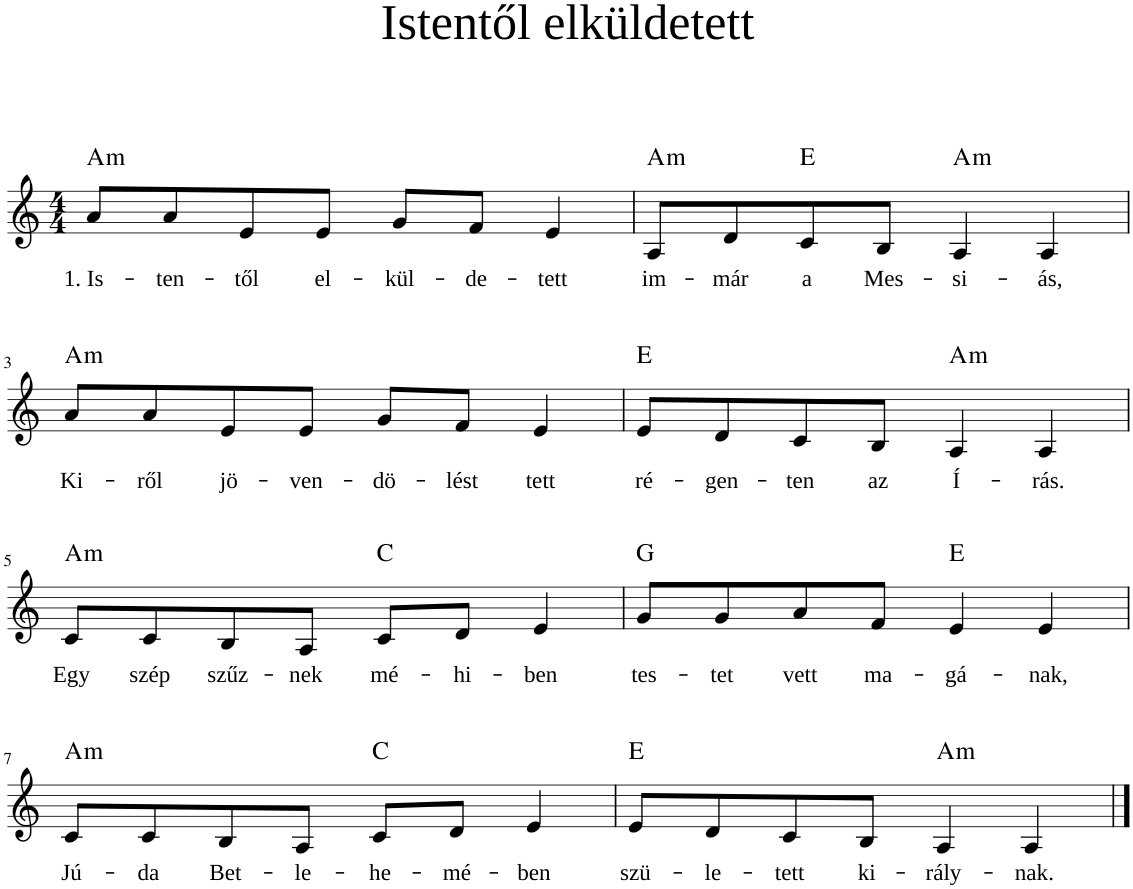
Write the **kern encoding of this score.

**kern	**text	**harte
*part1	*part1	*part1
*staff1	*staff1	*
*I"Voice	*	*
*clefG2	*	*
*k[]	*	*
*M4/4	*	*
=1	=1	=1
!	!LO:LY:b	!LO:H:kt=m
8a/L	1. Is-	A:min
!	!LO:LY:b	!
8a/	-ten-	.
!	!LO:LY:b	!
8e/	-től	.
!	!LO:LY:b	!
8e/J	el-	.
!	!LO:LY:b	!
8g/L	-kül-	.
!	!LO:LY:b	!
8f/J	-de-	.
!	!LO:LY:b	!
4e/	-tett	.
=2	=2	=2
!	!LO:LY:b	!LO:H:kt=m
8A/L	im-	A:min
!	!LO:LY:b	!
8d/	-már	.
!	!LO:LY:b	!
8c/	a	E:maj
!	!LO:LY:b	!
8B/J	Mes-	.
!	!LO:LY:b	!LO:H:kt=m
4A/	-si-	A:min
!	!LO:LY:b	!
4A/	-ás,	.
!!LO:LB:g=z
=3	=3	=3
!	!LO:LY:b	!LO:H:kt=m
8a/L	Ki-	A:min
!	!LO:LY:b	!
8a/	-ről	.
!	!LO:LY:b	!
8e/	jö-	.
!	!LO:LY:b	!
8e/J	-ven-	.
!	!LO:LY:b	!
8g/L	-dö-	.
!	!LO:LY:b	!
8f/J	-lést	.
!	!LO:LY:b	!
4e/	tett	.
=4	=4	=4
!	!LO:LY:b	!
8e/L	ré-	E:maj
!	!LO:LY:b	!
8d/	-gen-	.
!	!LO:LY:b	!
8c/	-ten	.
!	!LO:LY:b	!
8B/J	az	.
!	!LO:LY:b	!LO:H:kt=m
4A/	Í-	A:min
!	!LO:LY:b	!
4A/	-rás.	.
!!LO:LB:g=z
=5	=5	=5
!	!LO:LY:b	!LO:H:kt=m
8c/L	Egy	A:min
!	!LO:LY:b	!
8c/	szép	.
!	!LO:LY:b	!
8B/	szűz-	.
!	!LO:LY:b	!
8A/J	-nek	.
!	!LO:LY:b	!
8c/L	mé-	C:maj
!	!LO:LY:b	!
8d/J	-hi-	.
!	!LO:LY:b	!
4e/	-ben	.
=6	=6	=6
!	!LO:LY:b	!
8g/L	tes-	G:maj
!	!LO:LY:b	!
8g/	-tet	.
!	!LO:LY:b	!
8a/	vett	.
!	!LO:LY:b	!
8f/J	ma-	.
!	!LO:LY:b	!
4e/	-gá-	E:maj
!	!LO:LY:b	!
4e/	-nak,	.
!!LO:LB:g=z
=7	=7	=7
!	!LO:LY:b	!LO:H:kt=m
8c/L	Jú-	A:min
!	!LO:LY:b	!
8c/	-da	.
!	!LO:LY:b	!
8B/	Bet-	.
!	!LO:LY:b	!
8A/J	-le-	.
!	!LO:LY:b	!
8c/L	-he-	C:maj
!	!LO:LY:b	!
8d/J	mé-	.
!	!LO:LY:b	!
4e/	-ben	.
=8	=8	=8
!	!LO:LY:b	!
8e/L	szü-	E:maj
!	!LO:LY:b	!
8d/	-le-	.
!	!LO:LY:b	!
8c/	-tett	.
!	!LO:LY:b	!
8B/J	ki-	.
!	!LO:LY:b	!LO:H:kt=m
4A/	-rály-	A:min
!	!LO:LY:b	!
4A/	-nak.	.
==	==	==
*-	*-	*-
